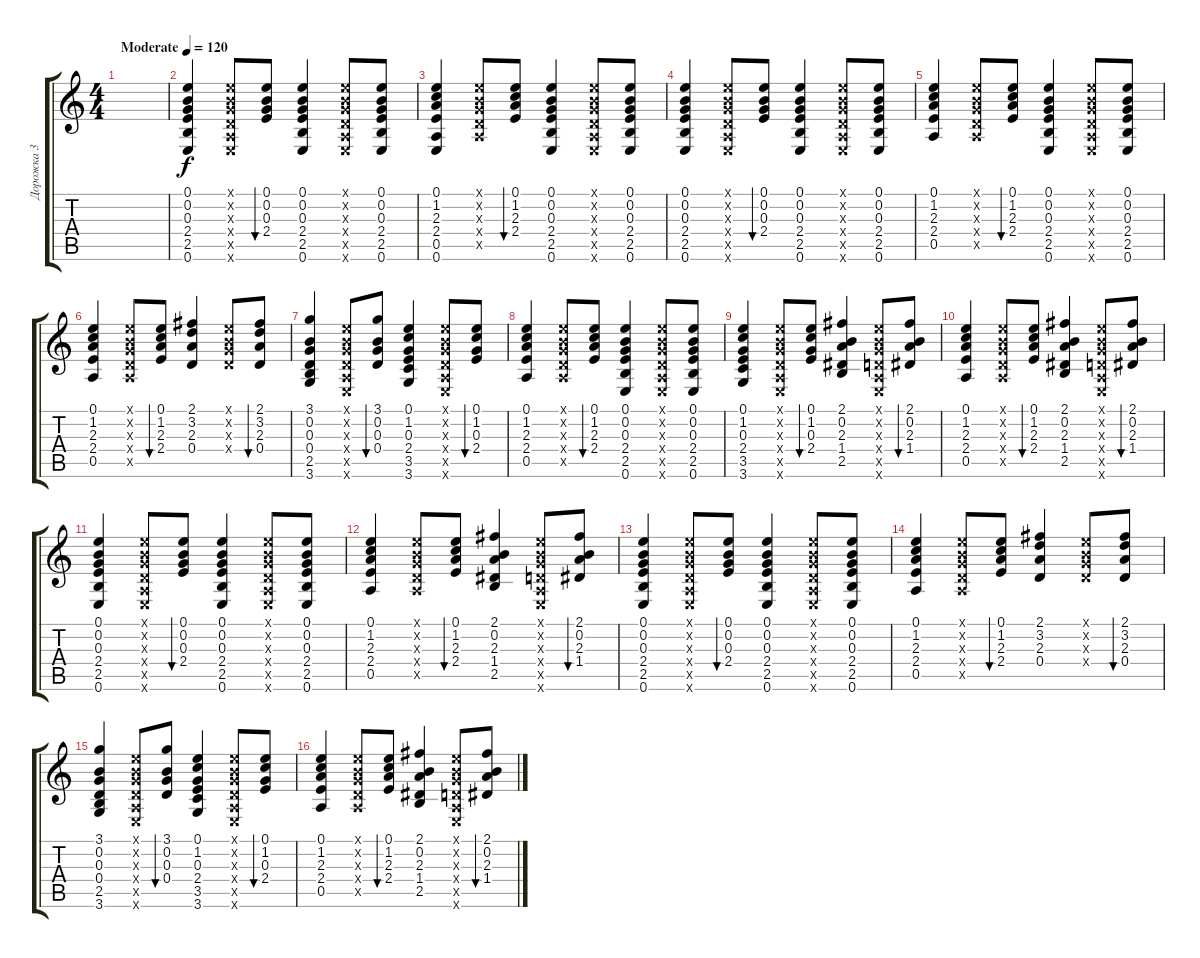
\track ("Дорожка 3" "Дорожка 3") {instrument acousticguitarnylon}
\staff {score tabs}
\tuning (E4 B3 G3 D3 A2 E2) {hide}
\ts (4 4)
\tempo (120 "Moderate")
\clef g2
\ks c
|
(0.1 0.2 0.3 2.4 2.5 0.6).4 (0.1{x} 0.2{x} 0.3{x} 0.4{x} 0.5{x} 0.6{x}).8 (0.1 0.2 0.3 2.4).8{bu 60} (0.1 0.2 0.3 2.4 2.5 0.6).4 (0.1{x} 0.2{x} 0.3{x} 0.4{x} 0.5{x} 0.6{x}).8 (0.1 0.2 0.3 2.4 2.5 0.6).8 |
(0.1 1.2 2.3 2.4 0.5 0.6).4 (0.1{x} 0.2{x} 0.3{x} 0.4{x} 0.5{x}).8 (0.1 1.2 2.3 2.4).8{bu 60} (0.1 0.2 0.3 2.4 2.5 0.6).4 (0.1{x} 0.2{x} 0.3{x} 0.4{x} 0.5{x} 0.6{x}).8 (0.1 0.2 0.3 2.4 2.5 0.6).8 |
(0.1 0.2 0.3 2.4 2.5 0.6).4 (0.1{x} 0.2{x} 0.3{x} 0.4{x} 0.5{x} 0.6{x}).8 (0.1 0.2 0.3 2.4).8{bu 60} (0.1 0.2 0.3 2.4 2.5 0.6).4 (0.1{x} 0.2{x} 0.3{x} 0.4{x} 0.5{x} 0.6{x}).8 (0.1 0.2 0.3 2.4 2.5 0.6).8 |
(0.1 1.2 2.3 2.4 0.5).4 (0.1{x} 0.2{x} 0.3{x} 0.4{x} 0.5{x}).8 (0.1 1.2 2.3 2.4).8{bu 60} (0.1 0.2 0.3 2.4 2.5 0.6).4 (0.1{x} 0.2{x} 0.3{x} 0.4{x} 0.5{x} 0.6{x}).8 (0.1 0.2 0.3 2.4 2.5 0.6).8 |
(0.1 1.2 2.3 2.4 0.5).4 (0.1{x} 0.2{x} 0.3{x} 0.4{x} 0.5{x}).8 (0.1 1.2 2.3 2.4).8{bu 60} (2.1 3.2 2.3 0.4).4 (0.1{x} 0.2{x} 0.3{x} 0.4{x}).8 (2.1 3.2 2.3 0.4).8{bu 60} |
(3.1 0.2 0.3 0.4 2.5 3.6).4 (0.1{x} 0.2{x} 0.3{x} 0.4{x} 0.5{x} 0.6{x}).8 (3.1 0.2 0.3 0.4).8{bu 60} (0.1 1.2 0.3 2.4 3.5 3.6).4 (0.1{x} 0.2{x} 0.3{x} 0.4{x} 0.5{x} 0.6{x}).8 (0.1 1.2 0.3 2.4).8{bu 60} |
(0.1 1.2 2.3 2.4 0.5).4 (0.1{x} 0.2{x} 0.3{x} 0.4{x} 0.5{x}).8 (0.1 1.2 2.3 2.4).8{bu 60} (0.1 0.2 0.3 2.4 2.5 0.6).4 (0.1{x} 0.2{x} 0.3{x} 0.4{x} 0.5{x} 0.6{x}).8 (0.1 0.2 0.3 2.4 2.5 0.6).8 |
(0.1 1.2 0.3 2.4 3.5 3.6).4 (0.1{x} 0.2{x} 0.3{x} 0.4{x} 0.5{x} 0.6{x}).8 (0.1 1.2 0.3 2.4).8{bu 60} (2.1 0.2 2.3 1.4 2.5).4 (0.1{x} 0.2{x} 0.3{x} 0.4{x} 0.5{x} 0.6{x}).8 (2.1 0.2 2.3 1.4).8{bu 60} |
(0.1 1.2 2.3 2.4 0.5).4 (0.1{x} 0.2{x} 0.3{x} 0.4{x} 0.5{x}).8 (0.1 1.2 2.3 2.4).8{bu 60} (2.1 0.2 2.3 1.4 2.5).4 (0.1{x} 0.2{x} 0.3{x} 0.4{x} 0.5{x} 0.6{x}).8 (2.1 0.2 2.3 1.4).8{bu 60} |
(0.1 0.2 0.3 2.4 2.5 0.6).4 (0.1{x} 0.2{x} 0.3{x} 0.4{x} 0.5{x} 0.6{x}).8 (0.1 0.2 0.3 2.4).8{bu 60} (0.1 0.2 0.3 2.4 2.5 0.6).4 (0.1{x} 0.2{x} 0.3{x} 0.4{x} 0.5{x} 0.6{x}).8 (0.1 0.2 0.3 2.4 2.5 0.6).8 |
(0.1 1.2 2.3 2.4 0.5).4 (0.1{x} 0.2{x} 0.3{x} 0.4{x} 0.5{x}).8 (0.1 1.2 2.3 2.4).8{bu 60} (2.1 0.2 2.3 1.4 2.5).4 (0.1{x} 0.2{x} 0.3{x} 0.4{x} 0.5{x} 0.6{x}).8 (2.1 0.2 2.3 1.4).8{bu 60} |
(0.1 0.2 0.3 2.4 2.5 0.6).4 (0.1{x} 0.2{x} 0.3{x} 0.4{x} 0.5{x} 0.6{x}).8 (0.1 0.2 0.3 2.4).8{bu 60} (0.1 0.2 0.3 2.4 2.5 0.6).4 (0.1{x} 0.2{x} 0.3{x} 0.4{x} 0.5{x} 0.6{x}).8 (0.1 0.2 0.3 2.4 2.5 0.6).8 |
(0.1 1.2 2.3 2.4 0.5).4 (0.1{x} 0.2{x} 0.3{x} 0.4{x} 0.5{x}).8 (0.1 1.2 2.3 2.4).8{bu 60} (2.1 3.2 2.3 0.4).4 (0.1{x} 0.2{x} 0.3{x} 0.4{x}).8 (2.1 3.2 2.3 0.4).8{bu 60} |
(3.1 0.2 0.3 0.4 2.5 3.6).4 (0.1{x} 0.2{x} 0.3{x} 0.4{x} 0.5{x} 0.6{x}).8 (3.1 0.2 0.3 0.4).8{bu 60} (0.1 1.2 0.3 2.4 3.5 3.6).4 (0.1{x} 0.2{x} 0.3{x} 0.4{x} 0.5{x} 0.6{x}).8 (0.1 1.2 0.3 2.4).8{bu 60} |
(0.1 1.2 2.3 2.4 0.5).4 (0.1{x} 0.2{x} 0.3{x} 0.4{x} 0.5{x}).8 (0.1 1.2 2.3 2.4).8{bu 60} (2.1 0.2 2.3 1.4 2.5).4 (0.1{x} 0.2{x} 0.3{x} 0.4{x} 0.5{x} 0.6{x}).8 (2.1 0.2 2.3 1.4).8{bu 60}
